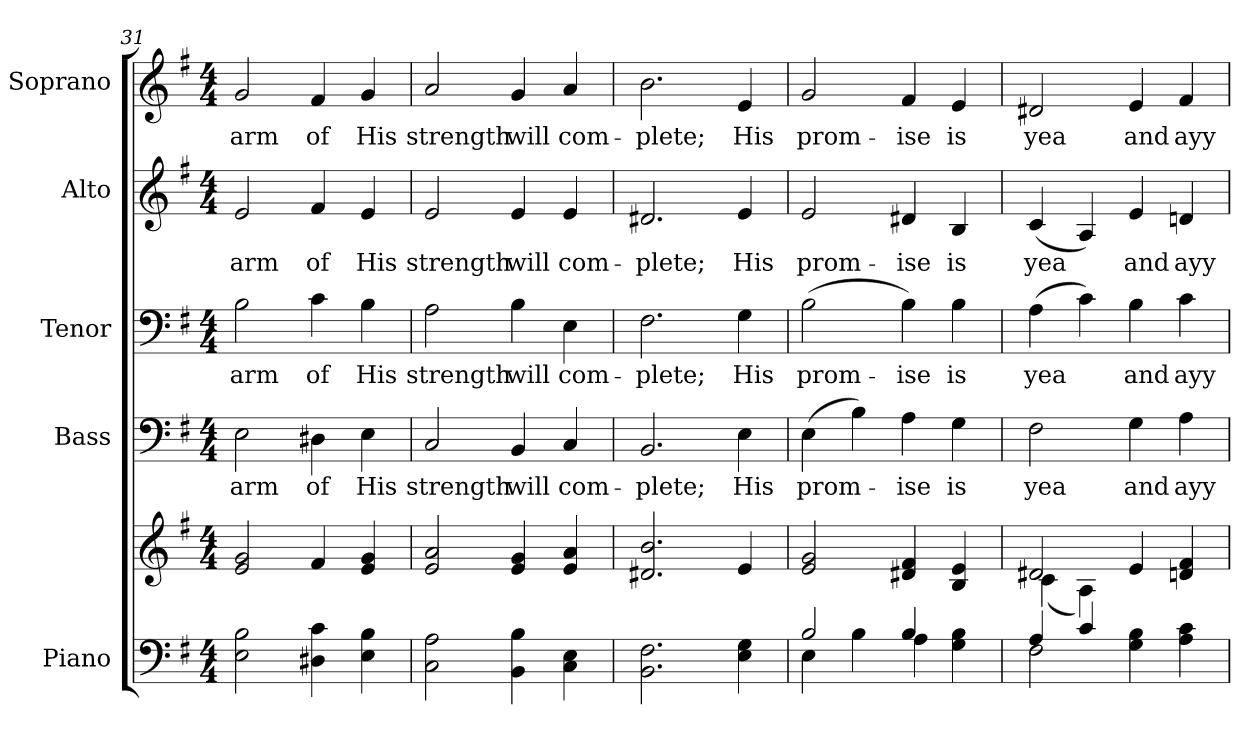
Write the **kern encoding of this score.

**kern	**kern	**kern	**text	**kern	**text	**kern	**text	**kern	**text
*part5	*part5	*part4	*part4	*part3	*part3	*part2	*part2	*part1	*part1
*staff6	*staff5	*staff4	*staff4	*staff3	*staff3	*staff2	*staff2	*staff1	*staff1
*I"Piano	*	*I"Bass	*	*I"Tenor	*	*I"Alto	*	*I"Soprano	*
*I'Pno.	*	*I'B.	*	*I'T.	*	*I'A.	*	*I'S.	*
*clefF4	*clefG2	*clefF4	*	*clefF4	*	*clefG2	*	*clefG2	*
*k[f#]	*k[f#]	*k[f#]	*	*k[f#]	*	*k[f#]	*	*k[f#]	*
*G:	*G:	*G:	*	*G:	*	*G:	*	*G:	*
*M4/4	*M4/4	*M4/4	*	*M4/4	*	*M4/4	*	*M4/4	*
=31	=31	=31	=31	=31	=31	=31	=31	=31	=31
!	!	!	!LO:LY:b:color=#000000	!	!	!	!	!	!
!	!	!	!	!	!LO:LY:b:color=#000000	!	!	!	!
!	!	!	!	!	!	!	!LO:LY:b:color=#000000	!	!
!	!	!	!	!	!	!	!	!	!LO:LY:b:color=#000000
2Ei\ 2Bi	2ei/ 2gi	2Ei\	arm	2Bi\	arm	2ei/	arm	2gi/	arm
!	!	!	!LO:LY:b:color=#000000	!	!	!	!	!	!
!	!	!	!	!	!LO:LY:b:color=#000000	!	!	!	!
!	!	!	!	!	!	!	!LO:LY:b:color=#000000	!	!
!	!	!	!	!	!	!	!	!	!LO:LY:b:color=#000000
4D#Xi\ 4ci	4f#i/	4D#Xi\	of	4ci\	of	4f#i/	of	4f#i/	of
!	!	!	!LO:LY:b:color=#000000	!	!	!	!	!	!
!	!	!	!	!	!LO:LY:b:color=#000000	!	!	!	!
!	!	!	!	!	!	!	!LO:LY:b:color=#000000	!	!
!	!	!	!	!	!	!	!	!	!LO:LY:b:color=#000000
4Ei\ 4Bi	4ei/ 4gi	4Ei\	His	4Bi\	His	4ei/	His	4gi/	His
!!LO:PB:g=z
=32	=32	=32	=32	=32	=32	=32	=32	=32	=32
!	!	!	!LO:LY:b:color=#000000	!	!	!	!	!	!
!	!	!	!	!	!LO:LY:b:color=#000000	!	!	!	!
!	!	!	!	!	!	!	!LO:LY:b:color=#000000	!	!
!	!	!	!	!	!	!	!	!	!LO:LY:b:color=#000000
2Ci\ 2Ai	2ei/ 2ai	2Ci/	strength	2Ai\	strength	2ei/	strength	2ai/	strength
!	!	!	!LO:LY:b:color=#000000	!	!	!	!	!	!
!	!	!	!	!	!LO:LY:b:color=#000000	!	!	!	!
!	!	!	!	!	!	!	!LO:LY:b:color=#000000	!	!
!	!	!	!	!	!	!	!	!	!LO:LY:b:color=#000000
4BBi\ 4Bi	4ei/ 4gi	4BBi/	will	4Bi\	will	4ei/	will	4gi/	will
!	!	!	!LO:LY:b:color=#000000	!	!	!	!	!	!
!	!	!	!	!	!LO:LY:b:color=#000000	!	!	!	!
!	!	!	!	!	!	!	!LO:LY:b:color=#000000	!	!
!	!	!	!	!	!	!	!	!	!LO:LY:b:color=#000000
4Ci\ 4Ei	4ei/ 4ai	4Ci/	com-	4Ei\	com-	4ei/	com-	4ai/	com-
=33	=33	=33	=33	=33	=33	=33	=33	=33	=33
!	!	!	!LO:LY:b:color=#000000	!	!	!	!	!	!
!	!	!	!	!	!LO:LY:b:color=#000000	!	!	!	!
!	!	!	!	!	!	!	!LO:LY:b:color=#000000	!	!
!	!	!	!	!	!	!	!	!	!LO:LY:b:color=#000000
2.BBi\ 2.F#i	2.d#Xi/ 2.bi	2.BBi/	-plete;	2.F#i\	-plete;	2.d#Xi/	-plete;	2.bi\	-plete;
!	!	!	!LO:LY:b:color=#000000	!	!	!	!	!	!
!	!	!	!	!	!LO:LY:b:color=#000000	!	!	!	!
!	!	!	!	!	!	!	!LO:LY:b:color=#000000	!	!
!	!	!	!	!	!	!	!	!	!LO:LY:b:color=#000000
4Ei\ 4Gi	4ei/	4Ei\	His	4Gi\	His	4ei/	His	4ei/	His
=34	=34	=34	=34	=34	=34	=34	=34	=34	=34
*^	*	*	*	*	*	*	*	*	*
!	!	!	!	!LO:LY:b:color=#000000	!	!	!	!	!	!
!	!	!	!	!	!	!LO:LY:b:color=#000000	!	!	!	!
!	!	!	!	!	!	!	!	!LO:LY:b:color=#000000	!	!
!	!	!	!	!	!	!	!	!	!	!LO:LY:b:color=#000000
2Bi/	4Ei\	2ei/ 2gi	(4Ei\	prom-	(2Bi\	prom-	2ei/	prom-	2gi/	prom-
.	4Bi\	.	4Bi\)	.	.	.	.	.	.	.
!	!	!	!	!LO:LY:b:color=#000000	!	!	!	!	!	!
!	!	!	!	!	!	!LO:LY:b:color=#000000	!	!	!	!
!	!	!	!	!	!	!	!	!LO:LY:b:color=#000000	!	!
!	!	!	!	!	!	!	!	!	!	!LO:LY:b:color=#000000
4Bi/	4Ai\	4d#Xi/ 4f#i	4Ai\	-ise	4Bi\)	-ise	4d#Xi/	-ise	4f#i/	-ise
!	!	!	!	!LO:LY:b:color=#000000	!	!	!	!	!	!
!	!	!	!	!	!	!LO:LY:b:color=#000000	!	!	!	!
!	!	!	!	!	!	!	!	!LO:LY:b:color=#000000	!	!
!	!	!	!	!	!	!	!	!	!	!LO:LY:b:color=#000000
4Gi\ 4Bi	4ryy	4Bi/ 4ei	4Gi\	is	4Bi\	is	4Bi/	is	4ei/	is
!!LO:PB:g=z
=35	=35	=35	=35	=35	=35	=35	=35	=35	=35	=35
*	*	*^	*	*	*	*	*	*	*	*
!	!	!	!	!	!LO:LY:b:color=#000000	!	!	!	!	!	!
!	!	!	!	!	!	!	!LO:LY:b:color=#000000	!	!	!	!
!	!	!	!	!	!	!	!	!	!LO:LY:b:color=#000000	!	!
!	!	!	!	!	!	!	!	!	!	!	!LO:LY:b:color=#000000
4Ai/	2F#i\	2d#Xi/	(4ci\	2F#i\	yea	(4Ai\	yea	(4ci/	yea	2d#Xi/	yea
4ci/	.	.	4Ai\)	.	.	4ci\)	.	4Ai/)	.	.	.
!	!	!	!	!	!LO:LY:b:color=#000000	!	!	!	!	!	!
!	!	!	!	!	!	!	!LO:LY:b:color=#000000	!	!	!	!
!	!	!	!	!	!	!	!	!	!LO:LY:b:color=#000000	!	!
!	!	!	!	!	!	!	!	!	!	!	!LO:LY:b:color=#000000
4Gi\ 4Bi	2ryy	4ei/	2ryy	4Gi\	and	4Bi\	and	4ei/	and	4ei/	and
!	!	!	!	!	!LO:LY:b:color=#000000	!	!	!	!	!	!
!	!	!	!	!	!	!	!LO:LY:b:color=#000000	!	!	!	!
!	!	!	!	!	!	!	!	!	!LO:LY:b:color=#000000	!	!
!	!	!	!	!	!	!	!	!	!	!	!LO:LY:b:color=#000000
4Ai\ 4ci	.	4dni/ 4f#i	.	4Ai\	ayy	4ci\	ayy	4dni/	ayy	4f#i/	ayy
*v	*v	*	*	*	*	*	*	*	*	*	*
*	*v	*v	*	*	*	*	*	*	*	*
=	=	=	=	=	=	=	=	=	=
*-	*-	*-	*-	*-	*-	*-	*-	*-	*-
